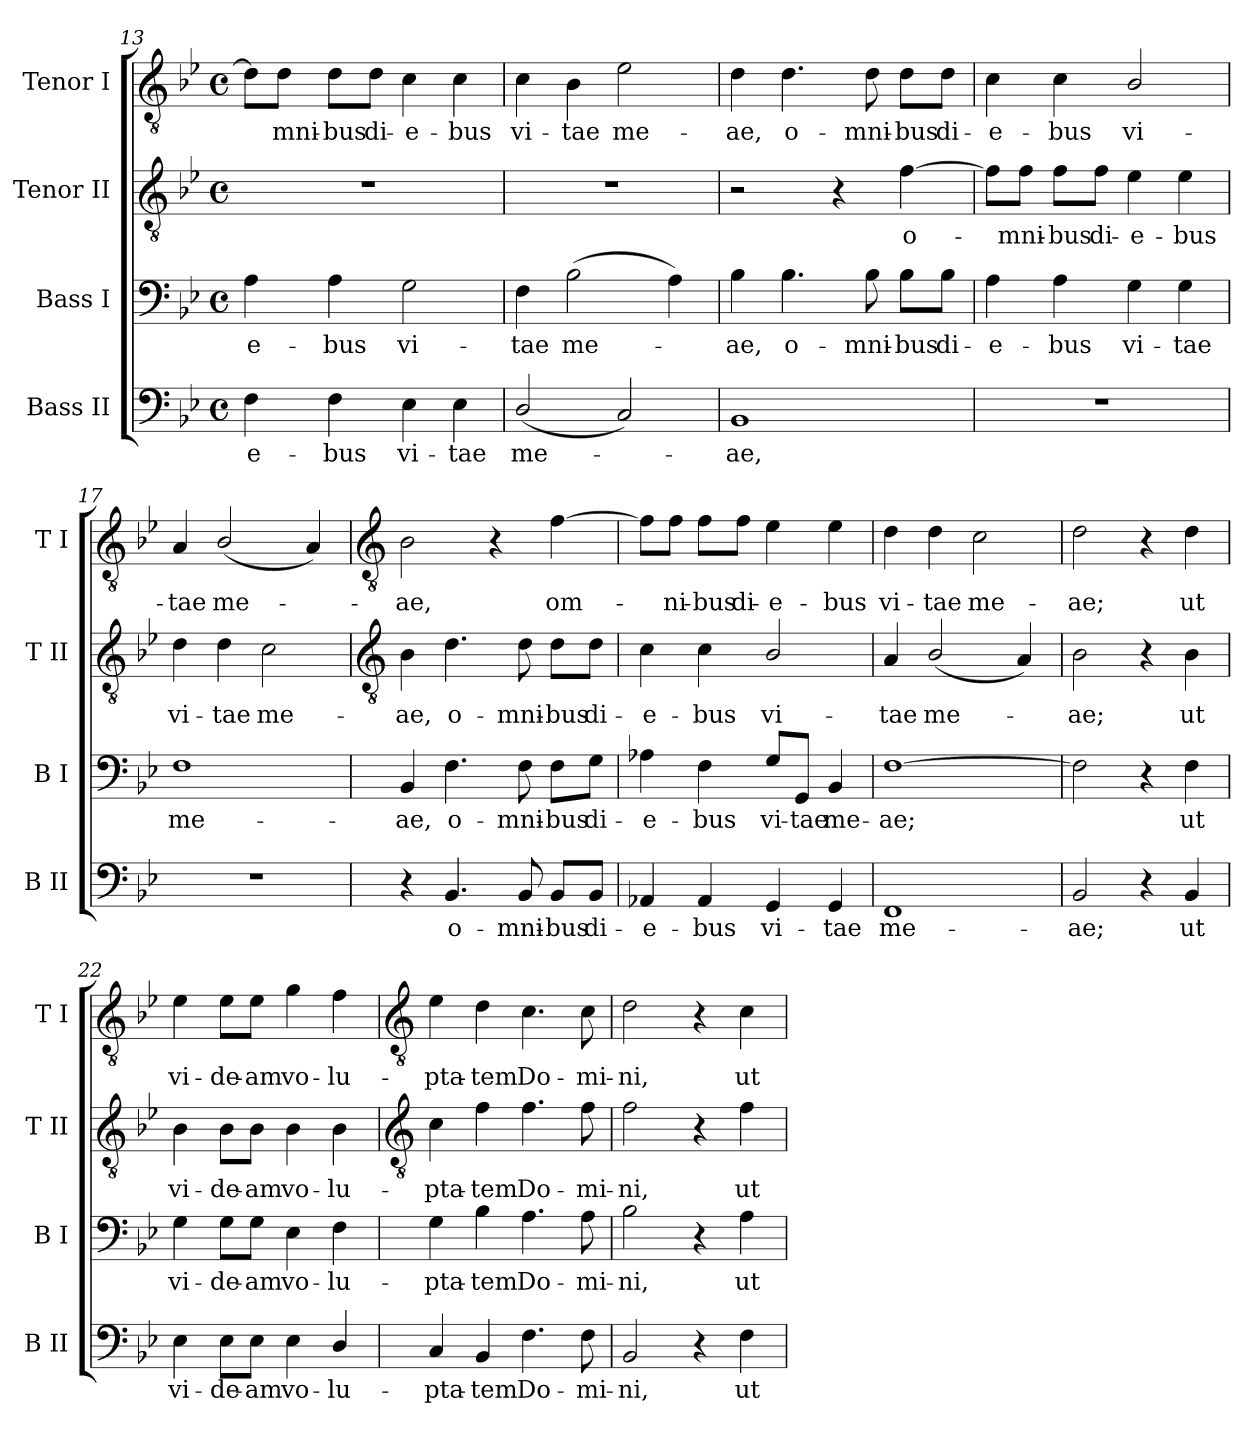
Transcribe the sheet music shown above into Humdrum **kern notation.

**kern	**text	**kern	**text	**kern	**text	**kern	**text
*part4	*part4	*part3	*part3	*part2	*part2	*part1	*part1
*staff4	*staff4	*staff3	*staff3	*staff2	*staff2	*staff1	*staff1
*I"Bass II	*	*I"Bass I	*	*I"Tenor II	*	*I"Tenor I	*
*I'B II	*	*I'B I	*	*I'T II	*	*I'T I	*
!!LO:LB:g=z
*clefF4	*	*clefF4	*	*clefGv2	*	*clefGv2	*
*k[b-e-]	*	*k[b-e-]	*	*k[b-e-]	*	*k[b-e-]	*
*B-:	*	*B-:	*	*B-:	*	*B-:	*
*M4/4	*	*M4/4	*	*M4/4	*	*M4/4	*
*met(c)	*	*met(c)	*	*met(c)	*	*met(c)	*
=13	=13	=13	=13	=13	=13	=13	=13
!	!LO:LY:b	!	!LO:LY:b	!	!	!	!
4F	-e-	4A	-e-	1r	.	8d\L]	.
!	!	!	!	!	!	!	!LO:LY:b
.	.	.	.	.	.	8d\J	mni-
!	!LO:LY:b	!	!LO:LY:b	!	!	!	!LO:LY:b
4F	-bus	4A	-bus	.	.	8d\L	-bus
!	!	!	!	!	!	!	!LO:LY:b
.	.	.	.	.	.	8d\J	di-
!	!LO:LY:b	!	!LO:LY:b	!	!	!	!LO:LY:b
4E-	vi-	2G	vi-	.	.	4c	-e-
!	!LO:LY:b	!	!	!	!	!	!LO:LY:b
4E-	-tae	.	.	.	.	4c	-bus
=14	=14	=14	=14	=14	=14	=14	=14
!	!LO:LY:b	!	!LO:LY:b	!	!	!	!LO:LY:b
(<2D/	me-	4F	-tae	1r	.	4c	vi-
!	!	!	!LO:LY:b	!	!	!	!LO:LY:b
.	.	(>2B-	me-	.	.	4B-	-tae
!	!	!	!	!	!	!	!LO:LY:b
2C)	.	.	.	.	.	2e-	me-
.	.	4A)	.	.	.	.	.
=15	=15	=15	=15	=15	=15	=15	=15
!	!LO:LY:b	!	!LO:LY:b	!	!	!	!LO:LY:b
1BB-	ae,	4B-	ae,	2r	.	4d	-ae,
!	!	!	!LO:LY:b	!	!	!	!LO:LY:b
.	.	4.B-	o-	.	.	4.d	o-
.	.	.	.	4r	.	.	.
!	!	!	!LO:LY:b	!	!	!	!LO:LY:b
.	.	8B-	-mni-	.	.	8d	-mni-
!	!	!	!LO:LY:b	!	!LO:LY:b	!	!LO:LY:b
.	.	8B-\L	-bus	[4f	o-	8d\L	-bus
!	!	!	!LO:LY:b	!	!	!	!LO:LY:b
.	.	8B-\J	di-	.	.	8d\J	di-
=16	=16	=16	=16	=16	=16	=16	=16
!	!	!	!LO:LY:b	!	!	!	!LO:LY:b
1r	.	4A	-e-	8f\L]	.	4c	-e-
!	!	!	!	!	!LO:LY:b	!	!
.	.	.	.	8f\J	mni-	.	.
!	!	!	!LO:LY:b	!	!LO:LY:b	!	!LO:LY:b
.	.	4A	-bus	8f\L	-bus	4c	-bus
!	!	!	!	!	!LO:LY:b	!	!
.	.	.	.	8f\J	di-	.	.
!	!	!	!LO:LY:b	!	!LO:LY:b	!	!LO:LY:b
.	.	4G	vi-	4e-	-e-	2B-/	vi-
!	!	!	!LO:LY:b	!	!LO:LY:b	!	!
.	.	4G	-tae	4e-	-bus	.	.
=17	=17	=17	=17	=17	=17	=17	=17
!	!	!	!LO:LY:b	!	!LO:LY:b	!	!LO:LY:b
1r	.	1F	me-	4d	vi-	4A	-tae
!	!	!	!	!	!LO:LY:b	!	!LO:LY:b
.	.	.	.	4d	-tae	(<2B-/	me-
!	!	!	!	!	!LO:LY:b	!	!
.	.	.	.	2c	me-	.	.
.	.	.	.	.	.	4A)	.
!!LO:LB:g=z
=18	=18	=18	=18	=18	=18	=18	=18
*	*	*	*	*clefGv2	*	*clefGv2	*
!	!	!	!LO:LY:b	!	!LO:LY:b	!	!LO:LY:b
4r	.	4BB-	-ae,	4B-	-ae,	2B-	ae,
!	!LO:LY:b	!	!LO:LY:b	!	!LO:LY:b	!	!
4.BB-	o-	4.F	o-	4.d	o-	.	.
.	.	.	.	.	.	4r	.
!	!LO:LY:b	!	!LO:LY:b	!	!LO:LY:b	!	!
8BB-	-mni-	8F	-mni-	8d	-mni-	.	.
!	!LO:LY:b	!	!LO:LY:b	!	!LO:LY:b	!	!LO:LY:b
8BB-/L	-bus	8F\L	-bus	8d\L	-bus	[4f	om-
!	!LO:LY:b	!	!LO:LY:b	!	!LO:LY:b	!	!
8BB-/J	di-	8G\J	di-	8d\J	di-	.	.
=19	=19	=19	=19	=19	=19	=19	=19
!	!LO:LY:b	!	!LO:LY:b	!	!LO:LY:b	!	!
4AA-X	-e-	4A-X	-e-	4c	-e-	8f\L]	.
!	!	!	!	!	!	!	!LO:LY:b
.	.	.	.	.	.	8f\J	ni-
!	!LO:LY:b	!	!LO:LY:b	!	!LO:LY:b	!	!LO:LY:b
4AA-	-bus	4F	-bus	4c	-bus	8f\L	-bus
!	!	!	!	!	!	!	!LO:LY:b
.	.	.	.	.	.	8f\J	di-
!	!LO:LY:b	!	!LO:LY:b	!	!LO:LY:b	!	!LO:LY:b
4GG	vi-	8G/L	vi-	2B-/	vi-	4e-	-e-
!	!	!	!LO:LY:b	!	!	!	!
.	.	8GG/J	-tae	.	.	.	.
!	!LO:LY:b	!	!LO:LY:b	!	!	!	!LO:LY:b
4GG	-tae	4BB-	me-	.	.	4e-	-bus
=20	=20	=20	=20	=20	=20	=20	=20
!	!LO:LY:b	!	!LO:LY:b	!	!LO:LY:b	!	!LO:LY:b
1FF	me-	[1F	-ae;	4A	-tae	4d	vi-
!	!	!	!	!	!LO:LY:b	!	!LO:LY:b
.	.	.	.	(<2B-/	me-	4d	-tae
!	!	!	!	!	!	!	!LO:LY:b
.	.	.	.	.	.	2c	me-
.	.	.	.	4A)	.	.	.
=21	=21	=21	=21	=21	=21	=21	=21
!	!LO:LY:b	!	!	!	!LO:LY:b	!	!LO:LY:b
2BB-	-ae;	2F]	.	2B-	ae;	2d	-ae;
4r	.	4r	.	4r	.	4r	.
!	!LO:LY:b	!	!LO:LY:b	!	!LO:LY:b	!	!LO:LY:b
4BB-	ut	4F	ut	4B-	ut	4d	ut
=22	=22	=22	=22	=22	=22	=22	=22
!	!LO:LY:b	!	!LO:LY:b	!	!LO:LY:b	!	!LO:LY:b
4E-	vi-	4G	vi-	4B-	vi-	4e-	vi-
!	!LO:LY:b	!	!LO:LY:b	!	!LO:LY:b	!	!LO:LY:b
8E-\L	-de-	8G\L	-de-	8B-\L	-de-	8e-\L	-de-
!	!LO:LY:b	!	!LO:LY:b	!	!LO:LY:b	!	!LO:LY:b
8E-\J	-am	8G\J	-am	8B-\J	-am	8e-\J	-am
!	!LO:LY:b	!	!LO:LY:b	!	!LO:LY:b	!	!LO:LY:b
4E-	vo-	4E-	vo-	4B-	vo-	4g	vo-
!	!LO:LY:b	!	!LO:LY:b	!	!LO:LY:b	!	!LO:LY:b
4D/	-lu-	4F	-lu-	4B-	-lu-	4f	-lu-
!!LO:LB:g=z
=23	=23	=23	=23	=23	=23	=23	=23
*	*	*	*	*clefGv2	*	*clefGv2	*
!	!LO:LY:b	!	!LO:LY:b	!	!LO:LY:b	!	!LO:LY:b
4C	-pta-	4G	-pta-	4c	-pta-	4e-	-pta-
!	!LO:LY:b	!	!LO:LY:b	!	!LO:LY:b	!	!LO:LY:b
4BB-	-tem	4B-	-tem	4f	-tem	4d	-tem
!	!LO:LY:b	!	!LO:LY:b	!	!LO:LY:b	!	!LO:LY:b
4.F	Do-	4.A	Do-	4.f	Do-	4.c	Do-
!	!LO:LY:b	!	!LO:LY:b	!	!LO:LY:b	!	!LO:LY:b
8F	-mi-	8A	-mi-	8f	-mi-	8c	-mi-
=24	=24	=24	=24	=24	=24	=24	=24
!	!LO:LY:b	!	!LO:LY:b	!	!LO:LY:b	!	!LO:LY:b
2BB-	-ni,	2B-	-ni,	2f	-ni,	2d	-ni,
4r	.	4r	.	4r	.	4r	.
!	!LO:LY:b	!	!LO:LY:b	!	!LO:LY:b	!	!LO:LY:b
4F	ut	4A	ut	4f	ut	4c	ut
=	=	=	=	=	=	=	=
*-	*-	*-	*-	*-	*-	*-	*-
